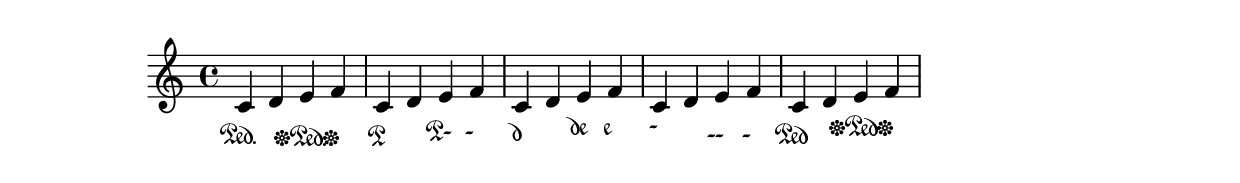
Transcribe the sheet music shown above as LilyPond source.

%% DO NOT EDIT this file manually; it is automatically
%% generated from LSR http://lsr.dsi.unimi.it
%% Make any changes in LSR itself, or in Documentation/snippets/new/ ,
%% and then run scripts/auxiliar/makelsr.py
%%
%% This file is in the public domain.
\version "2.14.0"

\header {
  lsrtags = "keyboards, tweaks-and-overrides"

%% Translation of GIT committish: 6977ddc9a3b63ea810eaecb864269c7d847ccf98
  texidoces = "
Se puede usar @code{Staff.pedalSustainStrings} para fijar el texto de
las indicaciones de pisar pedal y levantar pedal.  Observe que las
únicas cadenas válidas son las que están en la lista de glifos de
pedal: los valores que aparecen en este fragmento de código son una
relación exhaustiva.

"
  doctitlees = "Modificar el texto de las indicaciones de pedal"



  texidoc = "
@code{Staff.pedalSustainStrings} can be used to set the text used for
pedal down and up.  Note that the only valid strings are those found in
the list of pedal glyphs - the values used this snippet constitute an
exhaustive list.

"
  doctitle = "Changing the text for sustain markings"
} % begin verbatim

sustainNotes = { c4\sustainOn d e\sustainOff\sustainOn f\sustainOff }

\relative c' {
  \sustainNotes
  \set Staff.pedalSustainStrings = #'("P" "P-" "-")
  \sustainNotes
  \set Staff.pedalSustainStrings = #'("d" "de" "e")
  \sustainNotes
  \set Staff.pedalSustainStrings = #'("M" "M-" "-")
  \sustainNotes
  \set Staff.pedalSustainStrings = #'("Ped" "*Ped" "*")
  \sustainNotes
}
